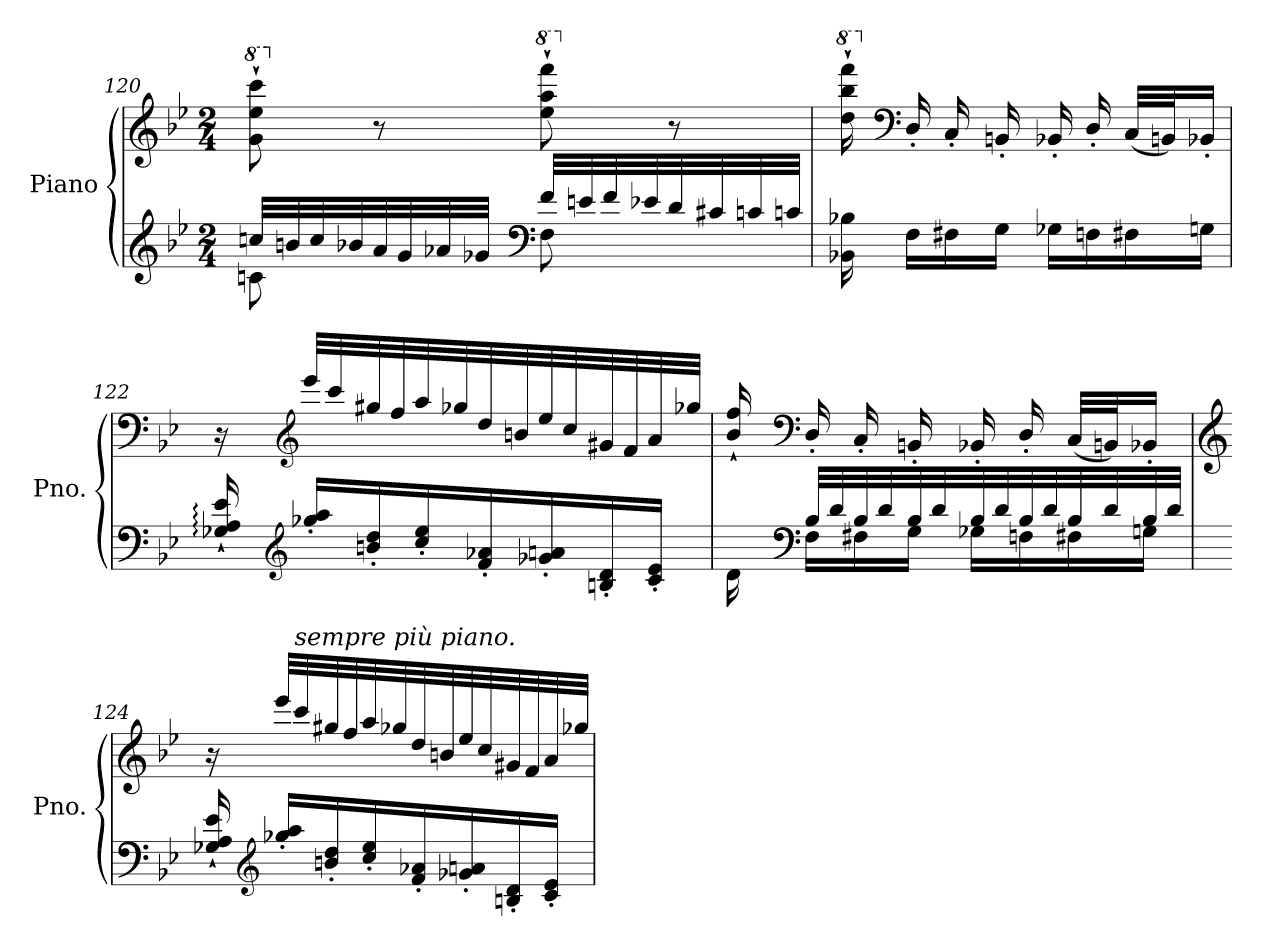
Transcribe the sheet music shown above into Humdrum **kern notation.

**kern	**kern
*part1	*part1
*staff2	*staff1
*I"Piano	*
*I'Pno.	*
*clefG2	*clefG2
*k[b-e-]	*k[b-e-]
*M2/4	*M2/4
=120	=120
*^	*
*	*	*8va
32ccn/LLL	8cn\	8gg\` 8eee-\` 8cccc\`
32bn/	.	.
32cc/	.	.
32b-X/	.	.
*	*	*X8va
32a/	8ryy	8r
32g/	.	.
32a-X/	.	.
32g-X/JJJ	.	.
*clefF4	*	*
*	*	*8va
32f/LLL	8F\	8eee-\` 8aaa\` 8ffff\`
32en/	.	.
32f/	.	.
32e-X/	.	.
*	*	*X8va
32d/	8ryy	8r
32c#X/	.	.
32cn/	.	.
32cn/JJJ	.	.
*v	*v	*
!!LO:LB:g=z
=121	=121
*	*8va
16BB-X\ 16B-X\	16ddd\` 16bbb-\` 16ffff\`
*	*clefF4
*	*X8va
16F\LL	16D'/
16F#X\	16C'/
16G\JJ	16BBn'/
16G-X\LL	16BB-X'/
16Fn\	16D'/
16F#X\	(32C/LLL
.	32BBni/J)
16Gn\JJ	16BB-X'/JJ
=122	=122
16G-X/:` 16A/:` 16e-/:`	16r
*clefG2	*clefG2
16gg-X/' 16aa/'LL	32eee-/LLL
.	32ccc/
16bn/' 16dd/'	32gg#X/
.	32ff/
16cc/' 16ee-/'	32aa/
.	32gg-X/
16f/' 16a-X/'	32dd/
.	32bn/
16g-X/' 16an/'	32ee-/
.	32cc/
16Bn/' 16d/'	32g#X/
.	32f/
16c/' 16e-/'JJ	32a/
.	32gg-X/JJJ
=123	=123
*^	*
16d\	16ryy	16b-/` 16ff/`
*clefF4	*	*clefF4
16F\LL	32B-/LLL	16D'/
.	32d/	.
16F#X\	32B-/	16C'/
.	32d/	.
16G\JJ	32B-/	16BBn'/
.	32d/	.
16G-X\LL	32B-/	16BB-X'/
.	32d/	.
16Fn\	32B-/	16D'/
.	32d/	.
16F#X\	32B-/	(32C/LLL
.	32d/	32BBni/J)
16Gn\JJ	32B-/	16BB-X'/JJ
.	32d/JJJ	.
*v	*v	*
!!LO:LB:g=z
=124	=124
*	*clefG2
16G-X/` 16A/` 16e-/`	16r
*clefG2	*
16gg-X/' 16aa/'LL	32eee-/LLL
!	!LO:TX:a:i:t=sempre più piano.
.	32ccc/
16bn/' 16dd/'	32gg#X/
.	32ff/
16cc/' 16ee-/'	32aa/
.	32gg-X/
16f/' 16a-X/'	32dd/
.	32bn/
16g-X/' 16an/'	32ee-/
.	32cc/
16Bn/' 16d/'	32g#X/
.	32f/
16c/' 16e-/'JJ	32a/
.	32gg-X/JJJ
=	=
*-	*-
